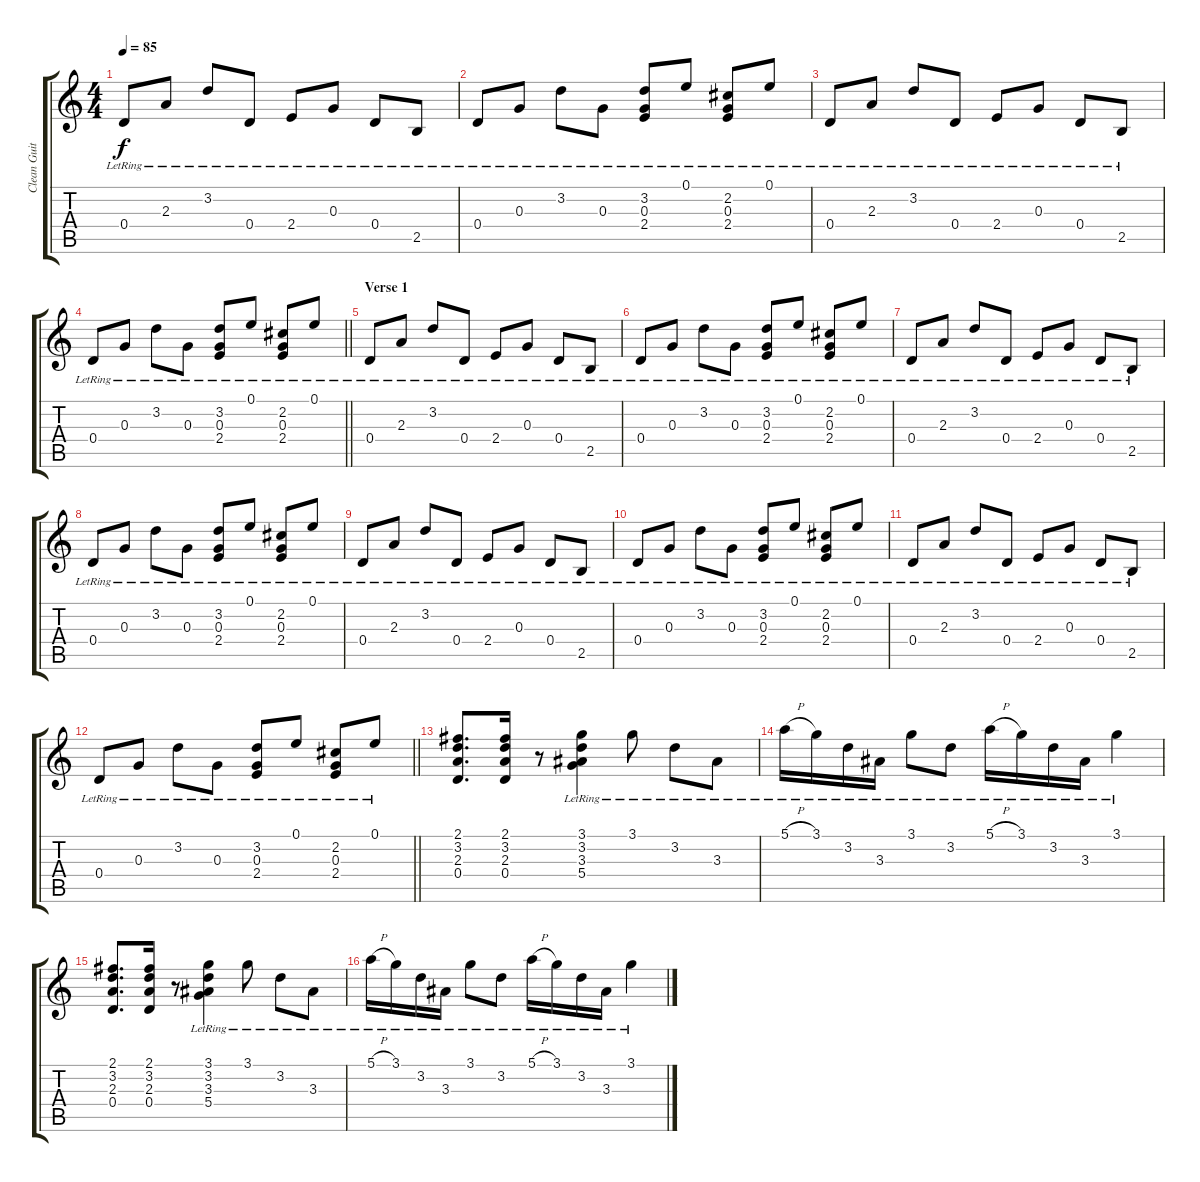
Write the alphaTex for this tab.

\track ("Clean Guitar 1" "Clean Guit") {instrument electricguitarclean}
\staff {score tabs}
\tuning (E4 B3 G3 D3 A2 E2) {hide}
\ts (4 4)
\tempo 85
\clef g2
\ks c
0.4{lr}.8{dy f instrument electricguitarclean} 2.3{lr}.8 3.2{lr}.8 0.4{lr}.8 2.4{lr}.8 0.3{lr}.8 0.4{lr}.8 2.5{lr}.8 |
0.4{lr}.8 0.3{lr}.8 3.2{lr}.8 0.3{lr}.8 (3.2{lr} 0.3{lr} 2.4{lr}).8 0.1{lr}.8 (2.2{lr} 0.3{lr} 2.4{lr}).8 0.1{lr}.8 |
0.4{lr}.8 2.3{lr}.8 3.2{lr}.8 0.4{lr}.8 2.4{lr}.8 0.3{lr}.8 0.4{lr}.8 2.5{lr}.8 |
\barLineRight lightlight
0.4{lr}.8 0.3{lr}.8 3.2{lr}.8 0.3{lr}.8 (3.2{lr} 0.3{lr} 2.4{lr}).8 0.1{lr}.8 (2.2{lr} 0.3{lr} 2.4{lr}).8 0.1{lr}.8 |
\section ("" "Verse 1")
0.4{lr}.8 2.3{lr}.8 3.2{lr}.8 0.4{lr}.8 2.4{lr}.8 0.3{lr}.8 0.4{lr}.8 2.5{lr}.8 |
0.4{lr}.8 0.3{lr}.8 3.2{lr}.8 0.3{lr}.8 (3.2{lr} 0.3{lr} 2.4{lr}).8 0.1{lr}.8 (2.2{lr} 0.3{lr} 2.4{lr}).8 0.1{lr}.8 |
0.4{lr}.8 2.3{lr}.8 3.2{lr}.8 0.4{lr}.8 2.4{lr}.8 0.3{lr}.8 0.4{lr}.8 2.5{lr}.8 |
0.4{lr}.8 0.3{lr}.8 3.2{lr}.8 0.3{lr}.8 (3.2{lr} 0.3{lr} 2.4{lr}).8 0.1{lr}.8 (2.2{lr} 0.3{lr} 2.4{lr}).8 0.1{lr}.8 |
0.4{lr}.8 2.3{lr}.8 3.2{lr}.8 0.4{lr}.8 2.4{lr}.8 0.3{lr}.8 0.4{lr}.8 2.5{lr}.8 |
0.4{lr}.8 0.3{lr}.8 3.2{lr}.8 0.3{lr}.8 (3.2{lr} 0.3{lr} 2.4{lr}).8 0.1{lr}.8 (2.2{lr} 0.3{lr} 2.4{lr}).8 0.1{lr}.8 |
0.4{lr}.8 2.3{lr}.8 3.2{lr}.8 0.4{lr}.8 2.4{lr}.8 0.3{lr}.8 0.4{lr}.8 2.5{lr}.8 |
\barLineRight lightlight
0.4{lr}.8 0.3{lr}.8 3.2{lr}.8 0.3{lr}.8 (3.2{lr} 0.3{lr} 2.4{lr}).8 0.1{lr}.8 (2.2{lr} 0.3{lr} 2.4{lr}).8 0.1{lr}.8 |
\section ("" "")
(2.1 3.2 2.3 0.4).8{d} (2.1 3.2 2.3 0.4).16 r.8 (3.1{lr} 3.2{lr} 3.3{lr} 5.4{lr}).4 3.1{lr}.8 3.2{lr}.8 3.3{lr}.8 |
5.1{h lr}.16 3.1{lr}.16 3.2{lr}.16 3.3{lr}.16 3.1{lr}.8 3.2{lr}.8 5.1{h lr}.16 3.1{lr}.16 3.2{lr}.16 3.3{lr}.16 3.1{lr}.4 |
(2.1 3.2 2.3 0.4).8{d} (2.1 3.2 2.3 0.4).16 r.8 (3.1{lr} 3.2{lr} 3.3{lr} 5.4{lr}).4 3.1{lr}.8 3.2{lr}.8 3.3{lr}.8 |
5.1{h lr}.16 3.1{lr}.16 3.2{lr}.16 3.3{lr}.16 3.1{lr}.8 3.2{lr}.8 5.1{h lr}.16 3.1{lr}.16 3.2{lr}.16 3.3{lr}.16 3.1{lr}.4
